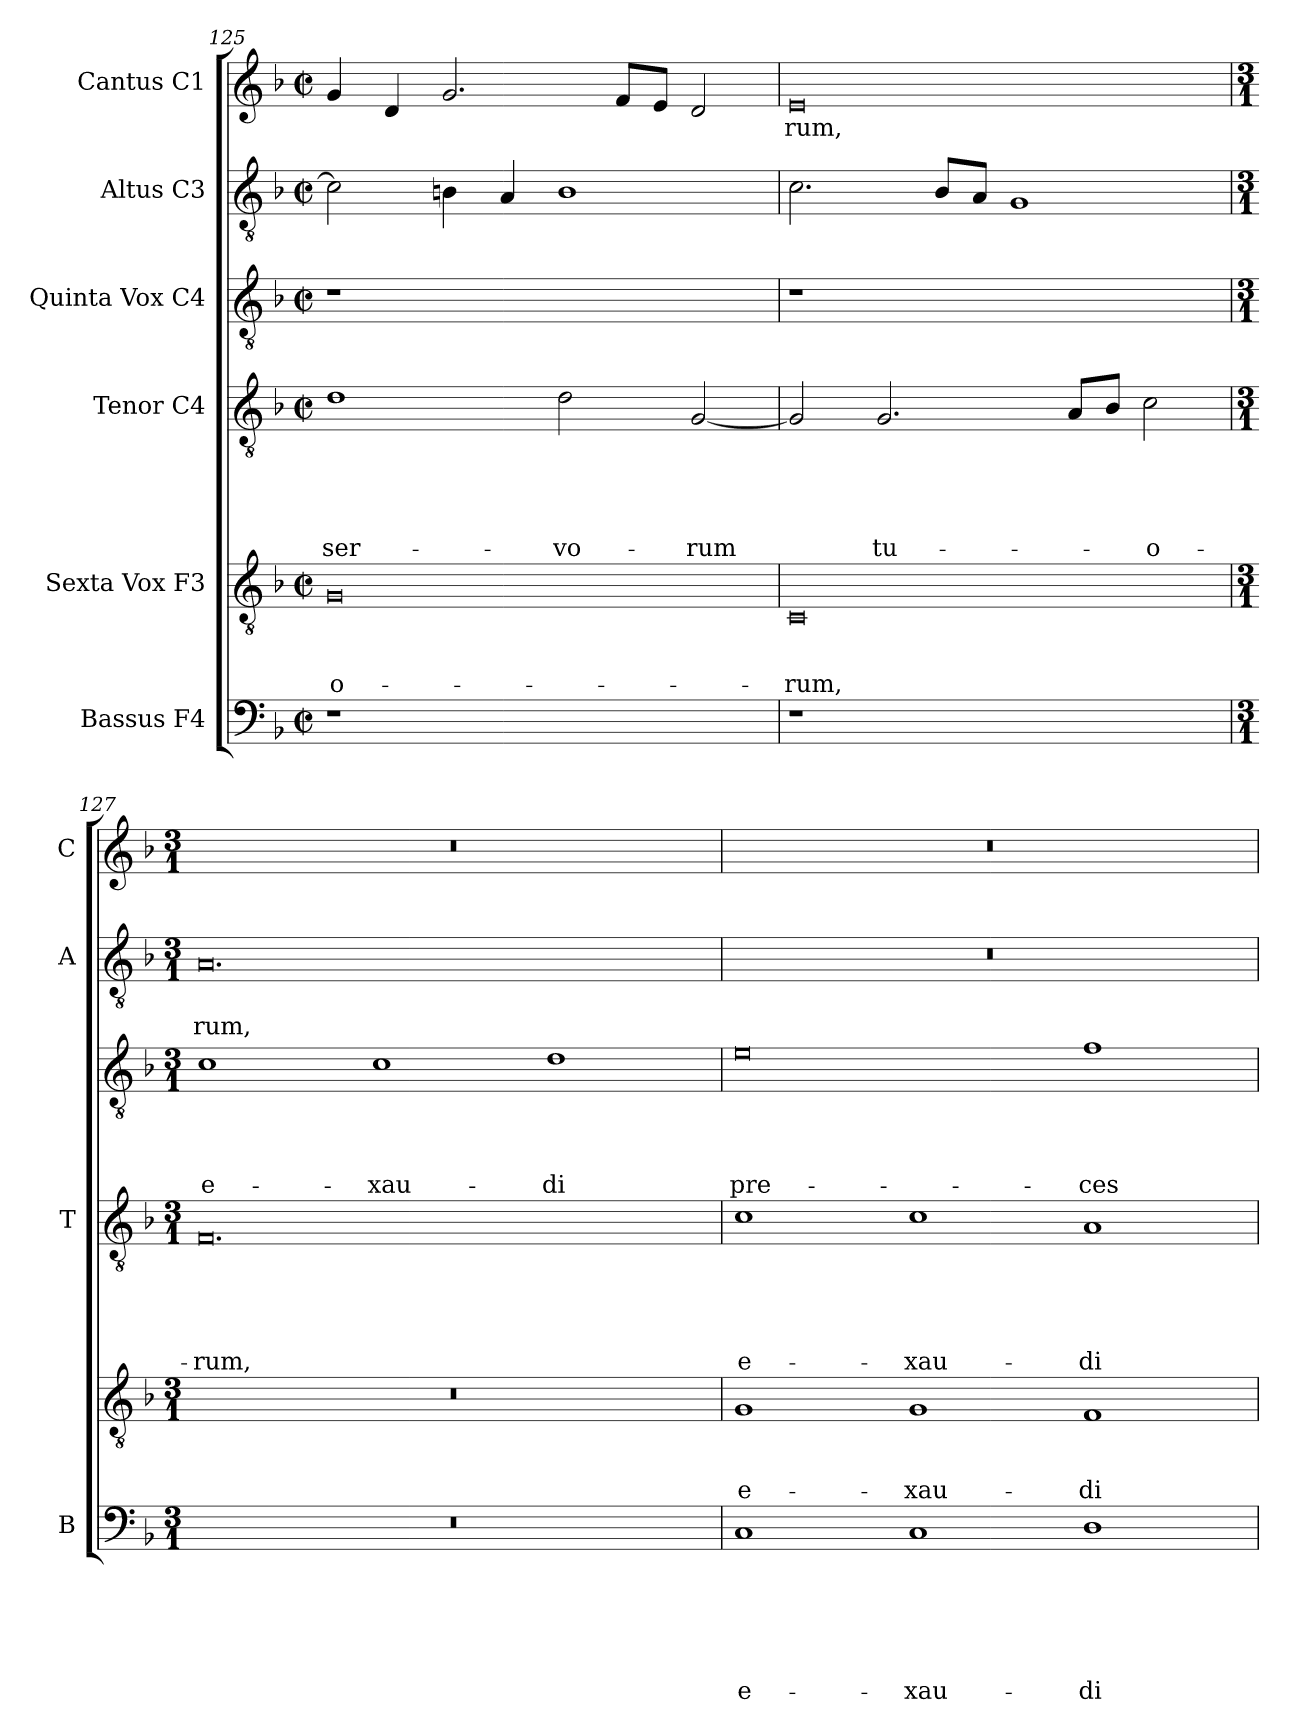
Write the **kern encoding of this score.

**kern	**text	**text	**text	**text	**text	**text	**kern	**text	**text	**text	**kern	**text	**text	**text	**text	**text	**kern	**text	**text	**text	**text	**kern	**text	**text	**kern	**text
*part6	*part6	*part6	*part6	*part6	*part6	*part6	*part5	*part5	*part5	*part5	*part4	*part4	*part4	*part4	*part4	*part4	*part3	*part3	*part3	*part3	*part3	*part2	*part2	*part2	*part1	*part1
*staff6	*staff6	*staff6	*staff6	*staff6	*staff6	*staff6	*staff5	*staff5	*staff5	*staff5	*staff4	*staff4	*staff4	*staff4	*staff4	*staff4	*staff3	*staff3	*staff3	*staff3	*staff3	*staff2	*staff2	*staff2	*staff1	*staff1
*I"Bassus F4	*	*	*	*	*	*	*I"Sexta Vox F3	*	*	*	*I"Tenor C4	*	*	*	*	*	*I"Quinta Vox C4	*	*	*	*	*I"Altus C3	*	*	*I"Cantus C1	*
*I'B	*	*	*	*	*	*	*	*	*	*	*I'T	*	*	*	*	*	*	*	*	*	*	*I'A	*	*	*I'C	*
!!LO:LB:g=z
*clefF4	*	*	*	*	*	*	*clefGv2	*	*	*	*clefGv2	*	*	*	*	*	*clefGv2	*	*	*	*	*clefGv2	*	*	*clefG2	*
*k[b-]	*	*	*	*	*	*	*k[b-]	*	*	*	*k[b-]	*	*	*	*	*	*k[b-]	*	*	*	*	*k[b-]	*	*	*k[b-]	*
*F:	*	*	*	*	*	*	*F:	*	*	*	*F:	*	*	*	*	*	*F:	*	*	*	*	*F:	*	*	*F:	*
*M2/2	*	*	*	*	*	*	*M2/2	*	*	*	*M2/2	*	*	*	*	*	*M2/2	*	*	*	*	*M2/2	*	*	*M2/2	*
*met(c|)	*	*	*	*	*	*	*met(c|)	*	*	*	*met(c|)	*	*	*	*	*	*met(c|)	*	*	*	*	*met(c|)	*	*	*met(c|)	*
=125	=125	=125	=125	=125	=125	=125	=125	=125	=125	=125	=125	=125	=125	=125	=125	=125	=125	=125	=125	=125	=125	=125	=125	=125	=125	=125
!	!	!	!	!	!	!	!	!	!	!LO:LY:b	!	!	!	!	!	!LO:LY:b	!	!	!	!	!	!	!	!	!	!
1r	.	.	.	.	.	.	0G	.	.	-o-	1d	.	.	.	.	ser-	1r	.	.	.	.	2c\]	.	.	4g/	.
.	.	.	.	.	.	.	.	.	.	.	.	.	.	.	.	.	.	.	.	.	.	.	.	.	4d/	.
.	.	.	.	.	.	.	.	.	.	.	.	.	.	.	.	.	.	.	.	.	.	4Bn\	.	.	2.g/	.
.	.	.	.	.	.	.	.	.	.	.	.	.	.	.	.	.	.	.	.	.	.	4A/	.	.	.	.
!	!	!	!	!	!	!	!	!	!	!	!	!	!	!	!	!LO:LY:b	!	!	!	!	!	!	!	!	!	!
1ryy	.	.	.	.	.	.	.	.	.	.	2d\	.	.	.	.	-vo-	1ryy	.	.	.	.	1B	.	.	.	.
.	.	.	.	.	.	.	.	.	.	.	.	.	.	.	.	.	.	.	.	.	.	.	.	.	8f/L	.
.	.	.	.	.	.	.	.	.	.	.	.	.	.	.	.	.	.	.	.	.	.	.	.	.	8e/J	.
!	!	!	!	!	!	!	!	!	!	!	!	!	!	!	!	!LO:LY:b	!	!	!	!	!	!	!	!	!	!
.	.	.	.	.	.	.	.	.	.	.	[2G/	.	.	.	.	-rum	.	.	.	.	.	.	.	.	2d/	.
=126	=126	=126	=126	=126	=126	=126	=126	=126	=126	=126	=126	=126	=126	=126	=126	=126	=126	=126	=126	=126	=126	=126	=126	=126	=126	=126
!	!	!	!	!	!	!	!	!	!	!LO:LY:b	!	!	!	!	!	!	!	!	!	!	!	!	!	!	!	!LO:LY:b
1r	.	.	.	.	.	.	0C	.	.	-rum,	2G/]	.	.	.	.	.	1r	.	.	.	.	2.c\	.	.	0e	-rum,
!	!	!	!	!	!	!	!	!	!	!	!	!	!	!	!	!LO:LY:b	!	!	!	!	!	!	!	!	!	!
.	.	.	.	.	.	.	.	.	.	.	2.G/	.	.	.	.	tu-	.	.	.	.	.	.	.	.	.	.
.	.	.	.	.	.	.	.	.	.	.	.	.	.	.	.	.	.	.	.	.	.	8B-/L	.	.	.	.
.	.	.	.	.	.	.	.	.	.	.	.	.	.	.	.	.	.	.	.	.	.	8A/J	.	.	.	.
1ryy	.	.	.	.	.	.	.	.	.	.	.	.	.	.	.	.	1ryy	.	.	.	.	1G	.	.	.	.
.	.	.	.	.	.	.	.	.	.	.	8A/L	.	.	.	.	.	.	.	.	.	.	.	.	.	.	.
.	.	.	.	.	.	.	.	.	.	.	8B-/J	.	.	.	.	.	.	.	.	.	.	.	.	.	.	.
!	!	!	!	!	!	!	!	!	!	!	!	!	!	!	!	!LO:LY:b	!	!	!	!	!	!	!	!	!	!
.	.	.	.	.	.	.	.	.	.	.	2c\	.	.	.	.	-o-	.	.	.	.	.	.	.	.	.	.
=127	=127	=127	=127	=127	=127	=127	=127	=127	=127	=127	=127	=127	=127	=127	=127	=127	=127	=127	=127	=127	=127	=127	=127	=127	=127	=127
*M3/1	*	*	*	*	*	*	*M3/1	*	*	*	*M3/1	*	*	*	*	*	*M3/1	*	*	*	*	*M3/1	*	*	*M3/1	*
!	!	!	!	!	!	!	!	!	!	!	!	!	!	!	!	!LO:LY:b	!	!	!	!	!LO:LY:b	!	!	!LO:LY:b	!	!
0.r	.	.	.	.	.	.	0.r	.	.	.	0.F	.	.	.	.	-rum,	1c	.	.	.	e-	0.A	.	-rum,	0.r	.
!	!	!	!	!	!	!	!	!	!	!	!	!	!	!	!	!	!	!	!	!	!LO:LY:b	!	!	!	!	!
.	.	.	.	.	.	.	.	.	.	.	.	.	.	.	.	.	1c	.	.	.	-xau-	.	.	.	.	.
!	!	!	!	!	!	!	!	!	!	!	!	!	!	!	!	!	!	!	!	!	!LO:LY:b	!	!	!	!	!
.	.	.	.	.	.	.	.	.	.	.	.	.	.	.	.	.	1d	.	.	.	-di	.	.	.	.	.
=128	=128	=128	=128	=128	=128	=128	=128	=128	=128	=128	=128	=128	=128	=128	=128	=128	=128	=128	=128	=128	=128	=128	=128	=128	=128	=128
!	!	!	!	!	!	!LO:LY:b	!	!	!	!LO:LY:b	!	!	!	!	!	!LO:LY:b	!	!	!	!	!LO:LY:b	!	!	!	!	!
1C	.	.	.	.	.	e-	1G	.	.	e-	1c	.	.	.	.	e-	0e	.	.	.	pre-	0.r	.	.	0.r	.
!	!	!	!	!	!	!LO:LY:b	!	!	!	!LO:LY:b	!	!	!	!	!	!LO:LY:b	!	!	!	!	!	!	!	!	!	!
1C	.	.	.	.	.	-xau-	1G	.	.	-xau-	1c	.	.	.	.	-xau-	.	.	.	.	.	.	.	.	.	.
!	!	!	!	!	!	!LO:LY:b	!	!	!	!LO:LY:b	!	!	!	!	!	!LO:LY:b	!	!	!	!	!LO:LY:b	!	!	!	!	!
1D	.	.	.	.	.	-di	1F	.	.	-di	1A	.	.	.	.	-di	1f	.	.	.	-ces	.	.	.	.	.
=	=	=	=	=	=	=	=	=	=	=	=	=	=	=	=	=	=	=	=	=	=	=	=	=	=	=
*-	*-	*-	*-	*-	*-	*-	*-	*-	*-	*-	*-	*-	*-	*-	*-	*-	*-	*-	*-	*-	*-	*-	*-	*-	*-	*-
